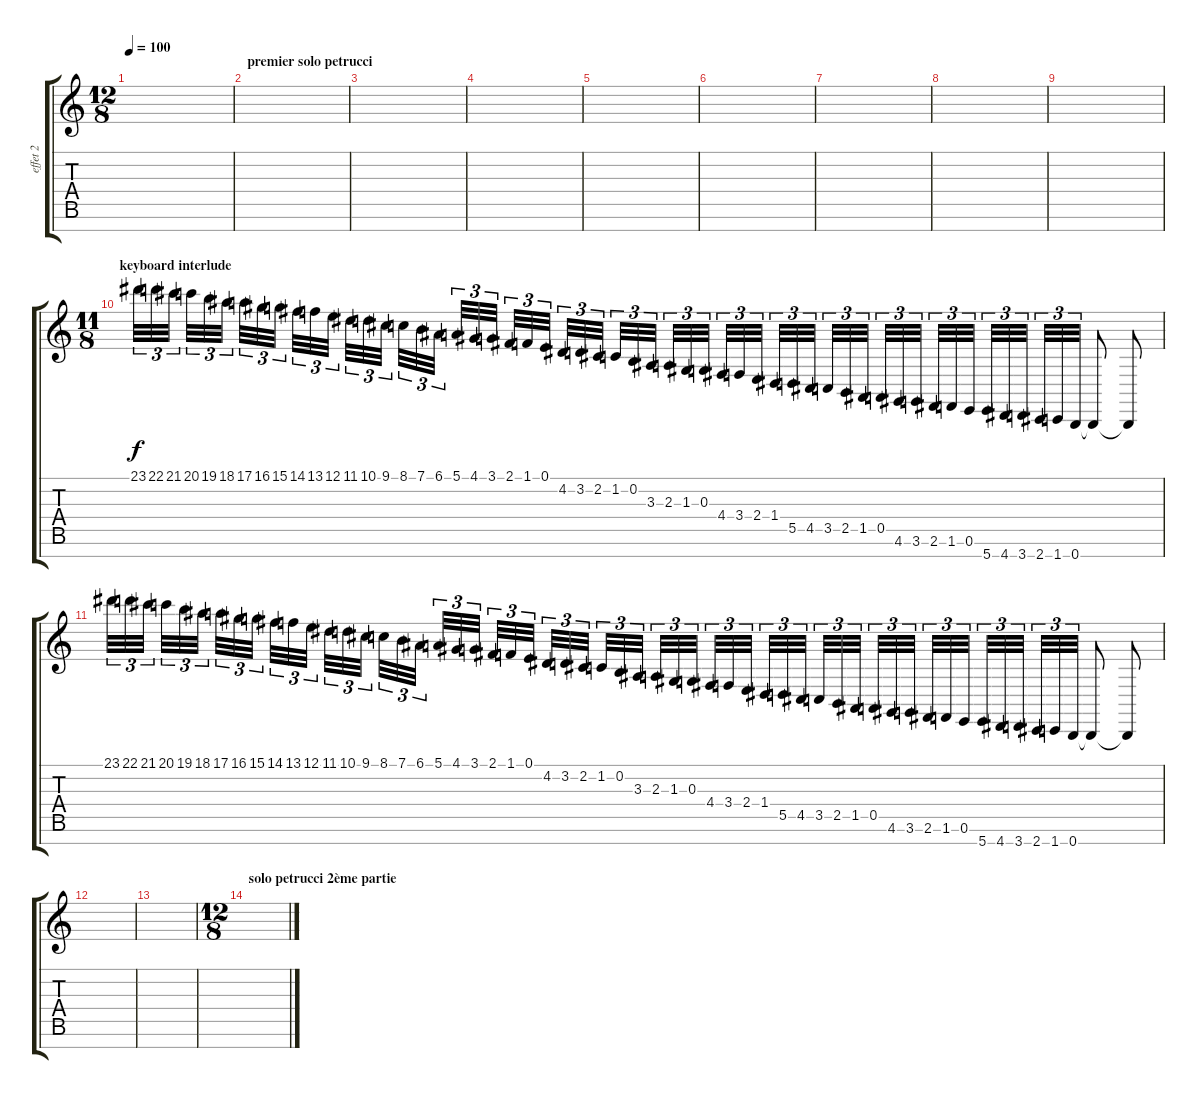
\track ("effet 2" "effet 2") {instrument guitarfretnoise}
\staff {score tabs}
\tuning (E4 B3 G3 D3 A2 E2 B1) {hide}
\ts (12 8)
\tempo 100
\clef g2
\ks c
|
\section ("" "premier solo petrucci")
|
|
|
|
|
|
|
|
\ts (11 8)
\section ("" "keyboard interlude")
23.1.32{tu (3 2)} 22.1.32{tu (3 2)} 21.1.32{tu (3 2)} 20.1.32{tu (3 2)} 19.1.32{tu (3 2)} 18.1.32{tu (3 2)} 17.1.32{tu (3 2)} 16.1.32{tu (3 2)} 15.1.32{tu (3 2)} 14.1.32{tu (3 2)} 13.1.32{tu (3 2)} 12.1.32{tu (3 2)} 11.1.32{tu (3 2)} 10.1.32{tu (3 2)} 9.1.32{tu (3 2)} 8.1.32{tu (3 2)} 7.1.32{tu (3 2)} 6.1.32{tu (3 2)} 5.1.32{tu (3 2)} 4.1.32{tu (3 2)} 3.1.32{tu (3 2)} 2.1.32{tu (3 2)} 1.1.32{tu (3 2)} 0.1.32{tu (3 2)} 4.2.32{tu (3 2)} 3.2.32{tu (3 2)} 2.2.32{tu (3 2)} 1.2.32{tu (3 2)} 0.2.32{tu (3 2)} 3.3.32{tu (3 2)} 2.3.32{tu (3 2)} 1.3.32{tu (3 2)} 0.3.32{tu (3 2)} 4.4.32{tu (3 2)} 3.4.32{tu (3 2)} 2.4.32{tu (3 2)} 1.4.32{tu (3 2)} 5.5.32{tu (3 2)} 4.5.32{tu (3 2)} 3.5.32{tu (3 2)} 2.5.32{tu (3 2)} 1.5.32{tu (3 2)} 0.5.32{tu (3 2)} 4.6.32{tu (3 2)} 3.6.32{tu (3 2)} 2.6.32{tu (3 2)} 1.6.32{tu (3 2)} 0.6.32{tu (3 2)} 5.7.32{tu (3 2)} 4.7.32{tu (3 2)} 3.7.32{tu (3 2)} 2.7.32{tu (3 2)} 1.7.32{tu (3 2)} 0.7.32{tu (3 2)} 0.7{t}.8 0.7{t}.8 |
23.1.32{tu (3 2)} 22.1.32{tu (3 2)} 21.1.32{tu (3 2)} 20.1.32{tu (3 2)} 19.1.32{tu (3 2)} 18.1.32{tu (3 2)} 17.1.32{tu (3 2)} 16.1.32{tu (3 2)} 15.1.32{tu (3 2)} 14.1.32{tu (3 2)} 13.1.32{tu (3 2)} 12.1.32{tu (3 2)} 11.1.32{tu (3 2)} 10.1.32{tu (3 2)} 9.1.32{tu (3 2)} 8.1.32{tu (3 2)} 7.1.32{tu (3 2)} 6.1.32{tu (3 2)} 5.1.32{tu (3 2)} 4.1.32{tu (3 2)} 3.1.32{tu (3 2)} 2.1.32{tu (3 2)} 1.1.32{tu (3 2)} 0.1.32{tu (3 2)} 4.2.32{tu (3 2)} 3.2.32{tu (3 2)} 2.2.32{tu (3 2)} 1.2.32{tu (3 2)} 0.2.32{tu (3 2)} 3.3.32{tu (3 2)} 2.3.32{tu (3 2)} 1.3.32{tu (3 2)} 0.3.32{tu (3 2)} 4.4.32{tu (3 2)} 3.4.32{tu (3 2)} 2.4.32{tu (3 2)} 1.4.32{tu (3 2)} 5.5.32{tu (3 2)} 4.5.32{tu (3 2)} 3.5.32{tu (3 2)} 2.5.32{tu (3 2)} 1.5.32{tu (3 2)} 0.5.32{tu (3 2)} 4.6.32{tu (3 2)} 3.6.32{tu (3 2)} 2.6.32{tu (3 2)} 1.6.32{tu (3 2)} 0.6.32{tu (3 2)} 5.7.32{tu (3 2)} 4.7.32{tu (3 2)} 3.7.32{tu (3 2)} 2.7.32{tu (3 2)} 1.7.32{tu (3 2)} 0.7.32{tu (3 2)} 0.7{t}.8 0.7{t}.8 |
|
|
\ts (12 8)
\section ("" "solo petrucci 2ème partie")
